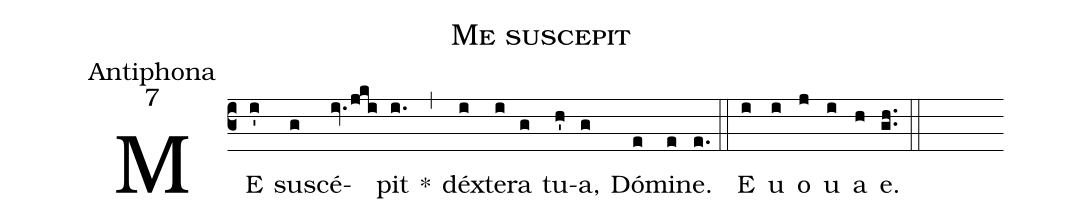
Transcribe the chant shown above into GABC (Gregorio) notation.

name:Me suscepit;
office-part:Antiphona;
mode:7;
%%
(c3) ME(i') sus(g)cé(iv.jki)pit(i.) *(,) déx(i)te(i)ra(g) tu(h')a,(g) Dó(e)mi(e)ne.(e.) (::) <eu>E(i) u(i) o(j) u(i) a(h) e.</eu>(g.h.) (::)
